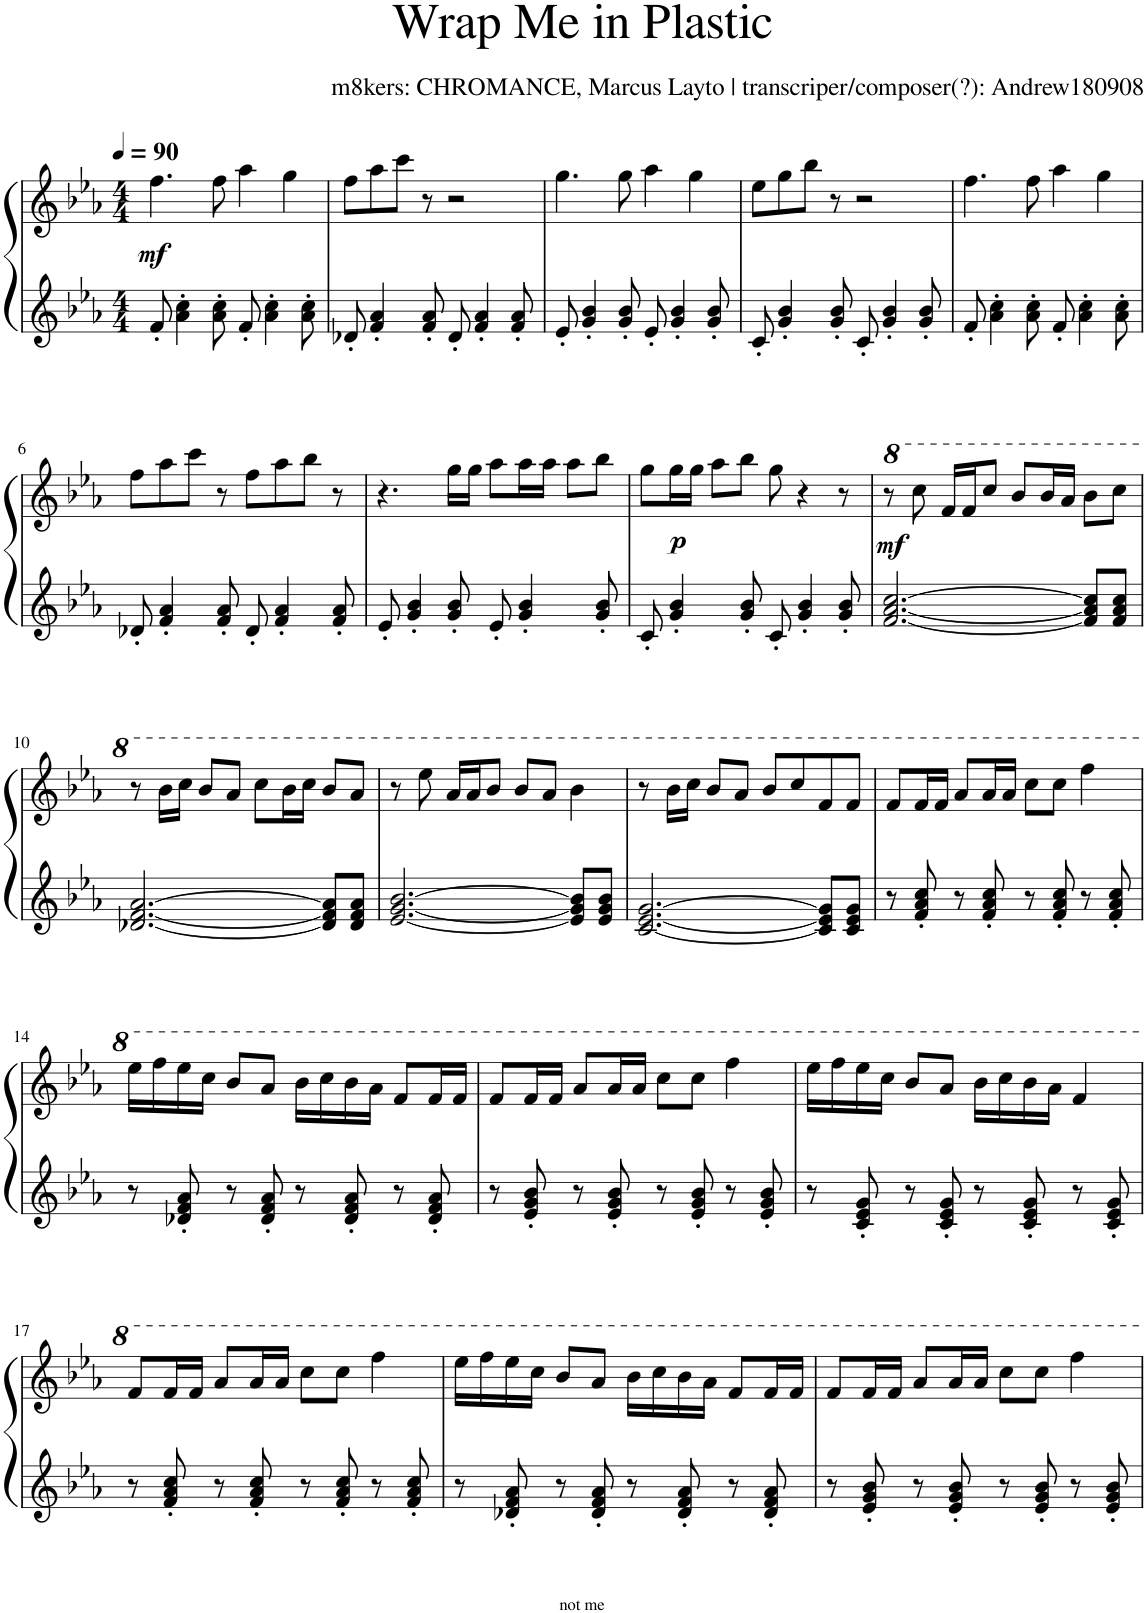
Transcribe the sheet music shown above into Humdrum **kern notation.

**kern	**kern	**dynam
*part1	*part1	*part1
*staff2	*staff1	*staff1/2
*I"Piano	*	*
*I'Pno.	*	*
*clefG2	*clefG2	*
*k[b-e-a-]	*k[b-e-a-]	*
*M4/4	*M4/4	*
*MM90	*MM90	*
=1	=1	=1
!	!	!LO:DY:b
8f'/	4.ff\	mf
4a-\' 4cc\'	.	.
8a-\' 8cc\'	8ff\	.
8f'/	4aa-\	.
4a-\' 4cc\'	.	.
.	4gg\	.
8a-\' 8cc\'	.	.
=2	=2	=2
8d-X'/	8ff\L	.
4f/' 4a-/'	8aa-\	.
.	8ccc\J	.
8f/' 8a-/'	8r	.
8d-'/	2r	.
4f/' 4a-/'	.	.
8f/' 8a-/'	.	.
=3	=3	=3
8e-'/	4.gg\	.
4g/' 4b-/'	.	.
8g/' 8b-/'	8gg\	.
8e-'/	4aa-\	.
4g/' 4b-/'	.	.
.	4gg\	.
8g/' 8b-/'	.	.
=4	=4	=4
8c'/	8ee-\L	.
4g/' 4b-/'	8gg\	.
.	8bb-\J	.
8g/' 8b-/'	8r	.
8c'/	2r	.
4g/' 4b-/'	.	.
8g/' 8b-/'	.	.
=5	=5	=5
8f'/	4.ff\	.
4a-\' 4cc\'	.	.
8a-\' 8cc\'	8ff\	.
8f'/	4aa-\	.
4a-\' 4cc\'	.	.
.	4gg\	.
8a-\' 8cc\'	.	.
!!LO:LB:g=z
=6	=6	=6
8d-X'/	8ff\L	.
4f/' 4a-/'	8aa-\	.
.	8ccc\J	.
8f/' 8a-/'	8r	.
8d-'/	8ff\L	.
4f/' 4a-/'	8aa-\	.
.	8bb-\J	.
8f/' 8a-/'	8r	.
=7	=7	=7
8e-'/	4.r	.
4g/' 4b-/'	.	.
8g/' 8b-/'	16gg\LL	.
.	16gg\JJ	.
8e-'/	8aa-\L	.
4g/' 4b-/'	16aa-\L	.
.	16aa-\JJ	.
.	8aa-\L	.
8g/' 8b-/'	8bb-\J	.
=8	=8	=8
8c'/	8gg\L	.
!	!	!LO:DY:b
4g/' 4b-/'	16gg\L	p
.	16gg\JJ	.
.	8aa-\L	.
8g/' 8b-/'	8bb-\J	.
8c'/	8gg\	.
4g/' 4b-/'	4r	.
8g/' 8b-/'	8r	.
=9	=9	=9
!	!	!LO:DY:b
[2.f/ [2.a-/ [2.cc/	8r	mf
.	8ccc\	.
.	16ff/LL	.
.	16ff/J	.
.	8ccc/J	.
.	8bb-/L	.
.	16bb-/L	.
.	16aa-/JJ	.
8f/] 8a-/] 8cc/]L	8bb-\L	.
8f/ 8a-/ 8cc/J	8ccc\J	.
!!LO:LB:g=z
=10	=10	=10
[2.d-X/ [2.f/ [2.a-/	8r	.
.	16bb-\LL	.
.	16ccc\JJ	.
.	8bb-/L	.
.	8aa-/J	.
.	8ccc\L	.
.	16bb-\L	.
.	16ccc\JJ	.
8d-/] 8f/] 8a-/]L	8bb-/L	.
8d-/ 8f/ 8a-/J	8aa-/J	.
=11	=11	=11
[2.e-/ [2.g/ [2.b-/	8r	.
.	8eee-\	.
.	16aa-/LL	.
.	16aa-/J	.
.	8bb-/J	.
.	8bb-/L	.
.	8aa-/J	.
8e-/] 8g/] 8b-/]L	4bb-\	.
8e-/ 8g/ 8b-/J	.	.
=12	=12	=12
[2.c/ [2.e-/ [2.g/	8r	.
.	16bb-\LL	.
.	16ccc\JJ	.
.	8bb-/L	.
.	8aa-/J	.
.	8bb-/L	.
.	8ccc/	.
8c/] 8e-/] 8g/]L	8ff/	.
8c/ 8e-/ 8g/J	8ff/J	.
=13	=13	=13
8r	8ff/L	.
8f/' 8a-/' 8cc/'	16ff/L	.
.	16ff/JJ	.
8r	8aa-/L	.
8f/' 8a-/' 8cc/'	16aa-/L	.
.	16aa-/JJ	.
8r	8ccc\L	.
8f/' 8a-/' 8cc/'	8ccc\J	.
8r	4fff\	.
8f/' 8a-/' 8cc/'	.	.
!!LO:LB:g=z
=14	=14	=14
8r	16eee-\LL	.
.	16fff\	.
8d-X/' 8f/' 8a-/'	16eee-\	.
.	16ccc\JJ	.
8r	8bb-/L	.
8d-/' 8f/' 8a-/'	8aa-/J	.
8r	16bb-\LL	.
.	16ccc\	.
8d-/' 8f/' 8a-/'	16bb-\	.
.	16aa-\JJ	.
8r	8ff/L	.
8d-/' 8f/' 8a-/'	16ff/L	.
.	16ff/JJ	.
=15	=15	=15
8r	8ff/L	.
8e-/' 8g/' 8b-/'	16ff/L	.
.	16ff/JJ	.
8r	8aa-/L	.
8e-/' 8g/' 8b-/'	16aa-/L	.
.	16aa-/JJ	.
8r	8ccc\L	.
8e-/' 8g/' 8b-/'	8ccc\J	.
8r	4fff\	.
8e-/' 8g/' 8b-/'	.	.
=16	=16	=16
8r	16eee-\LL	.
.	16fff\	.
8c/' 8e-/' 8g/'	16eee-\	.
.	16ccc\JJ	.
8r	8bb-/L	.
8c/' 8e-/' 8g/'	8aa-/J	.
8r	16bb-\LL	.
.	16ccc\	.
8c/' 8e-/' 8g/'	16bb-\	.
.	16aa-\JJ	.
8r	4ff/	.
8c/' 8e-/' 8g/'	.	.
!!LO:LB:g=z
=17	=17	=17
8r	8ff/L	.
8f/' 8a-/' 8cc/'	16ff/L	.
.	16ff/JJ	.
8r	8aa-/L	.
8f/' 8a-/' 8cc/'	16aa-/L	.
.	16aa-/JJ	.
8r	8ccc\L	.
8f/' 8a-/' 8cc/'	8ccc\J	.
8r	4fff\	.
8f/' 8a-/' 8cc/'	.	.
=18	=18	=18
8r	16eee-\LL	.
.	16fff\	.
8d-X/' 8f/' 8a-/'	16eee-\	.
.	16ccc\JJ	.
8r	8bb-/L	.
8d-/' 8f/' 8a-/'	8aa-/J	.
8r	16bb-\LL	.
.	16ccc\	.
8d-/' 8f/' 8a-/'	16bb-\	.
.	16aa-\JJ	.
8r	8ff/L	.
8d-/' 8f/' 8a-/'	16ff/L	.
.	16ff/JJ	.
=19	=19	=19
8r	8ff/L	.
8e-/' 8g/' 8b-/'	16ff/L	.
.	16ff/JJ	.
8r	8aa-/L	.
8e-/' 8g/' 8b-/'	16aa-/L	.
.	16aa-/JJ	.
8r	8ccc\L	.
8e-/' 8g/' 8b-/'	8ccc\J	.
8r	4fff\	.
8e-/' 8g/' 8b-/'	.	.
=	=	=
*-	*-	*-
